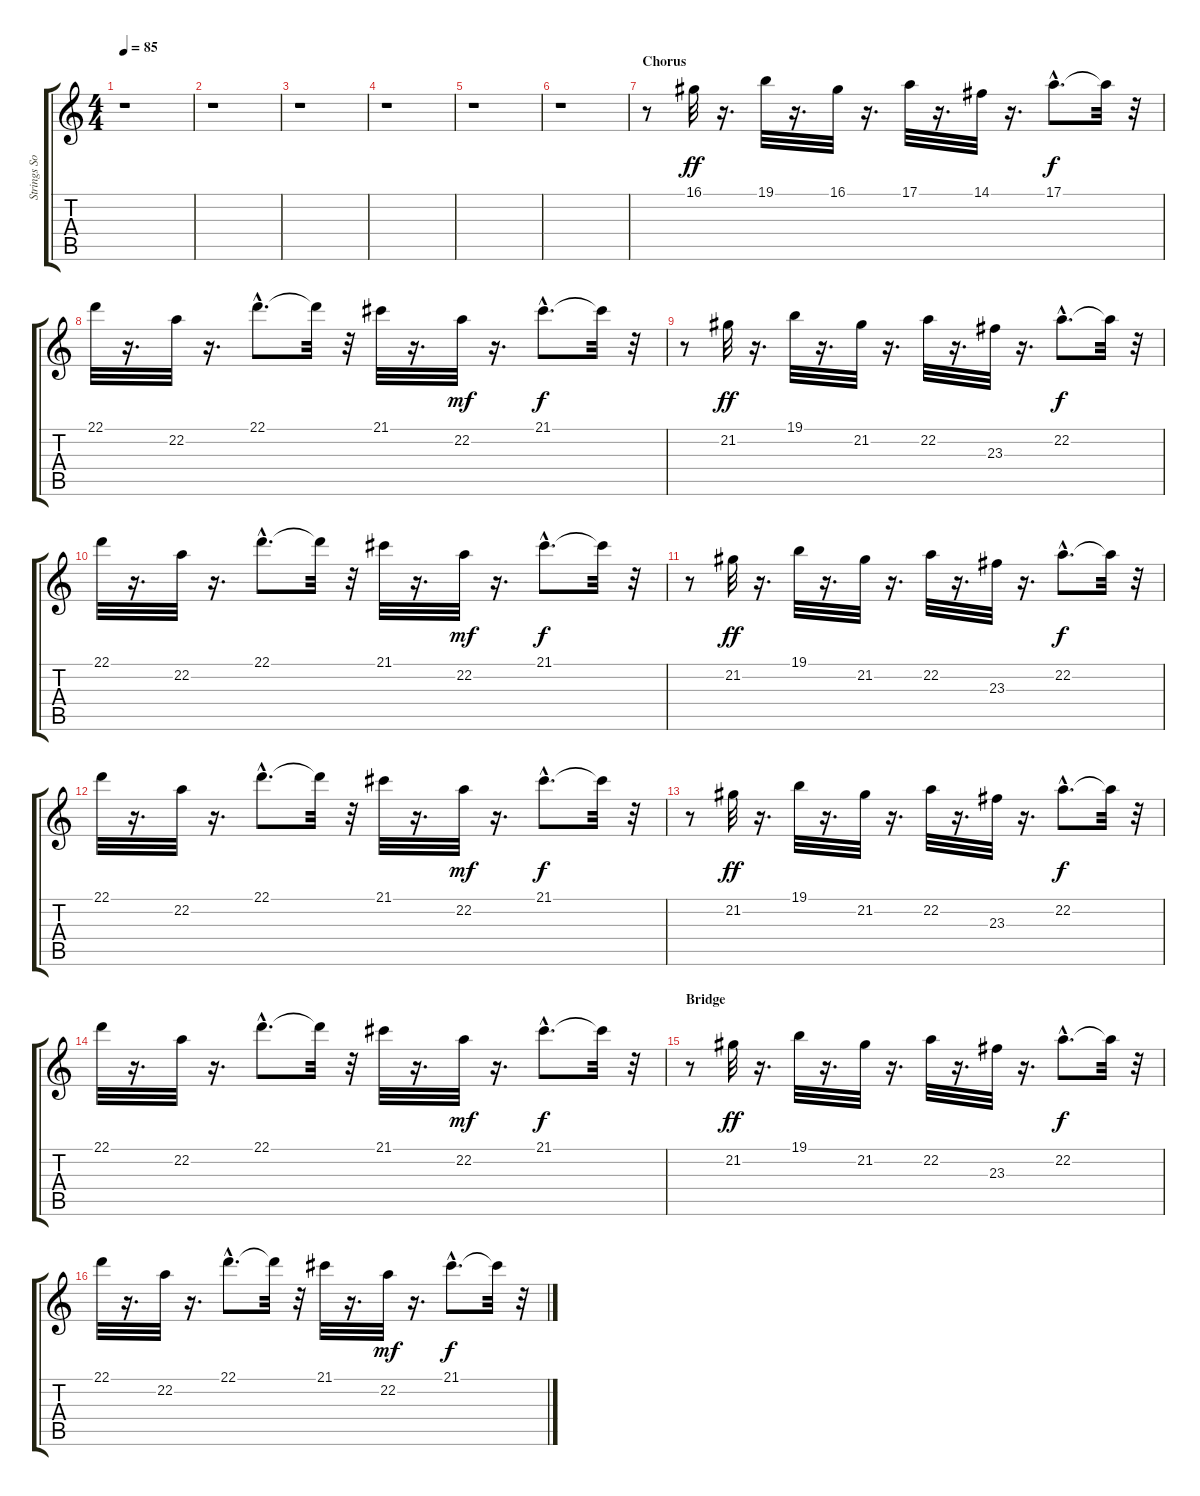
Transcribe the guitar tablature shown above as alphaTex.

\track ("Strings Soliste" "Strings So") {instrument stringensemble1}
\staff {score tabs}
\tuning (E4 B3 G3 D3 A2 E2) {hide}
\ts (4 4)
\tempo 85
\clef g2
\ks c
r.1{dy f} |
r.1 |
r.1 |
r.1 |
r.1 |
r.1 |
\section ("" "Chorus")
r.8 16.1.32{dy ff} r.16{d} 19.1.32 r.16{d} 16.1.32 r.16{d} 17.1.32 r.16{d} 14.1.32 r.16{d} 17.1{hac}.8{d dy f} 17.1{t}.32 r.32 |
22.1.32 r.16{d} 22.2.32 r.16{d} 22.1{hac}.8{d} 22.1{t}.32 r.32 21.1.32 r.16{d} 22.2.32{dy mf} r.16{d} 21.1{hac}.8{d dy f} 21.1{t}.32 r.32 |
r.8 21.2.32{dy ff} r.16{d} 19.1.32 r.16{d} 21.2.32 r.16{d} 22.2.32 r.16{d} 23.3.32 r.16{d} 22.2{hac}.8{d dy f} 22.2{t}.32 r.32 |
22.1.32 r.16{d} 22.2.32 r.16{d} 22.1{hac}.8{d} 22.1{t}.32 r.32 21.1.32 r.16{d} 22.2.32{dy mf} r.16{d} 21.1{hac}.8{d dy f} 21.1{t}.32 r.32 |
r.8 21.2.32{dy ff} r.16{d} 19.1.32 r.16{d} 21.2.32 r.16{d} 22.2.32 r.16{d} 23.3.32 r.16{d} 22.2{hac}.8{d dy f} 22.2{t}.32 r.32 |
22.1.32 r.16{d} 22.2.32 r.16{d} 22.1{hac}.8{d} 22.1{t}.32 r.32 21.1.32 r.16{d} 22.2.32{dy mf} r.16{d} 21.1{hac}.8{d dy f} 21.1{t}.32 r.32 |
r.8 21.2.32{dy ff} r.16{d} 19.1.32 r.16{d} 21.2.32 r.16{d} 22.2.32 r.16{d} 23.3.32 r.16{d} 22.2{hac}.8{d dy f} 22.2{t}.32 r.32 |
22.1.32 r.16{d} 22.2.32 r.16{d} 22.1{hac}.8{d} 22.1{t}.32 r.32 21.1.32 r.16{d} 22.2.32{dy mf} r.16{d} 21.1{hac}.8{d dy f} 21.1{t}.32 r.32 |
\section ("" "Bridge")
r.8 21.2.32{dy ff} r.16{d} 19.1.32 r.16{d} 21.2.32 r.16{d} 22.2.32 r.16{d} 23.3.32 r.16{d} 22.2{hac}.8{d dy f} 22.2{t}.32 r.32 |
22.1.32 r.16{d} 22.2.32 r.16{d} 22.1{hac}.8{d} 22.1{t}.32 r.32 21.1.32 r.16{d} 22.2.32{dy mf} r.16{d} 21.1{hac}.8{d dy f} 21.1{t}.32 r.32
